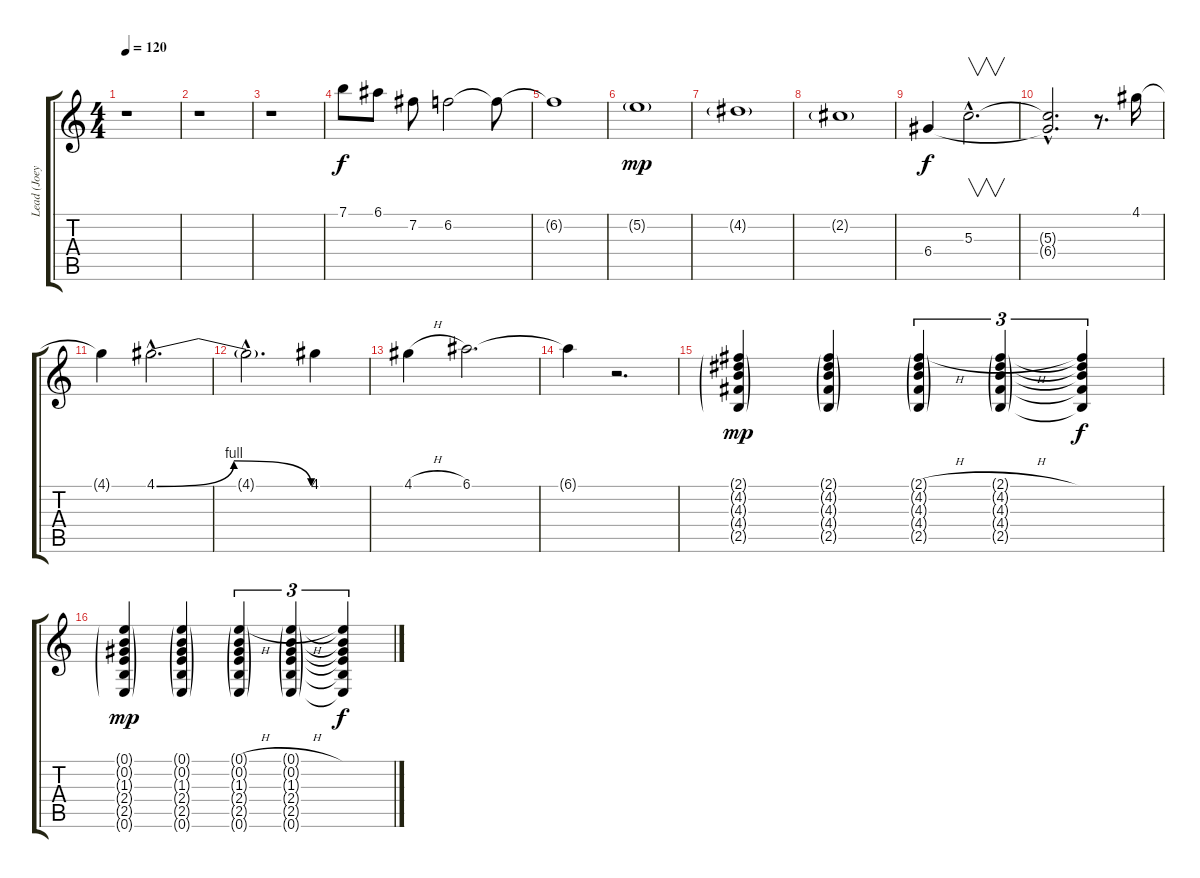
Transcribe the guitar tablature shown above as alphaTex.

\track ("Lead (Joey Santiago)" "Lead (Joey") {instrument overdrivenguitar}
\staff {score tabs}
\tuning (E4 B3 G3 D3 A2 E2) {hide}
\ts (4 4)
\tempo 120
\clef g2
\ks c
r.1{dy f} |
r.1 |
r.1 |
7.1.8 6.1.8 7.2.8 6.2.2 6.2{t}.8 |
6.2{t}.1 |
5.2{g}.1{dy mp} |
4.2{g}.1 |
2.2{g}.1 |
6.4.4{dy f} 5.3{hac}.2{v d} |
(5.3{hac t} 6.4{hac t}).2{d} r.8{d} 4.1.16 |
4.1{t}.4 4.1{be (bendrelease 0 0 15 4 45 4 60 0) hac}.2{d} |
4.1{hac t}.2{d} 4.1.4 |
4.1{h}.4 6.1.2{d} |
6.1{t}.4 r.2{d} |
(2.1{g} 4.2{g} 4.3{g} 4.4{g} 2.5{g}).4{dy mp} (2.1{g} 4.2{g} 4.3{g} 4.4{g} 2.5{g}).4 (2.1{h g} 4.2{g} 4.3{g} 4.4{g} 2.5{g}).4{tu (3 2)} (2.1{h g} 4.2{g} 4.3{g} 4.4{g} 2.5{g}).4{tu (3 2)} (2.1{t} 4.2{t} 4.3{t} 4.4{t} 2.5{t}).4{tu (3 2) dy f} |
(0.1{g} 0.2{g} 1.3{g} 2.4{g} 2.5{g} 0.6{g}).4{dy mp} (0.1{g} 0.2{g} 1.3{g} 2.4{g} 2.5{g} 0.6{g}).4 (0.1{h g} 0.2{g} 1.3{g} 2.4{g} 2.5{g} 0.6{g}).4{tu (3 2)} (0.1{h g} 0.2{g} 1.3{g} 2.4{g} 2.5{g} 0.6{g}).4{tu (3 2)} (0.1{t} 0.2{t} 1.3{t} 2.4{t} 2.5{t} 0.6{t}).4{tu (3 2) dy f}
